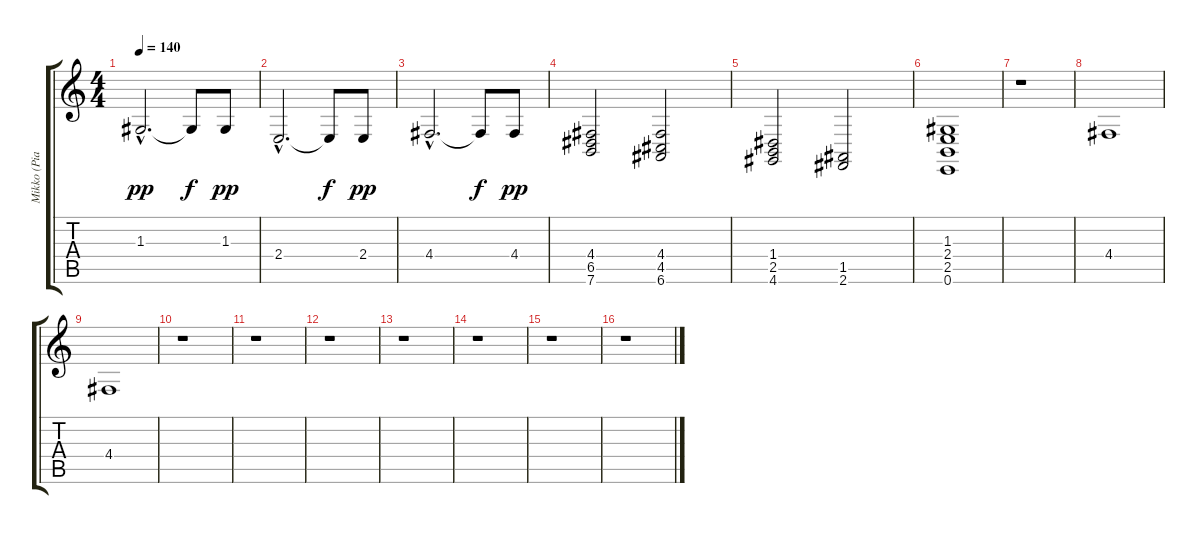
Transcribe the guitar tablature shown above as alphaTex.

\track ("Mikko (Piano)" "Mikko (Pia") {instrument acousticgrandpiano}
\staff {score tabs}
\tuning (E4 B3 G3 D3 A2 E2) {hide}
\ts (4 4)
\tempo 140
\clef g2
\ks c
1.3{hac}.2{d dy pp} 1.3{t}.8{dy f} 1.3.8{dy pp} |
2.4{hac}.2{d volume 10 instrument acousticgrandpiano} 2.4{t}.8{dy f} 2.4.8{dy pp} |
4.4{hac}.2{d} 4.4{t}.8{dy f} 4.4.8{dy pp} |
(4.4 6.5 7.6).2 (4.4 4.5 6.6).2 |
(1.4 2.5 4.6).2 (1.5 2.6).2 |
(1.3 2.4 2.5 0.6).1{volume 10 instrument acousticgrandpiano} |
r.1 |
4.4.1 |
4.4.1 |
r.1 |
r.1 |
r.1 |
r.1 |
r.1 |
r.1 |
r.1
